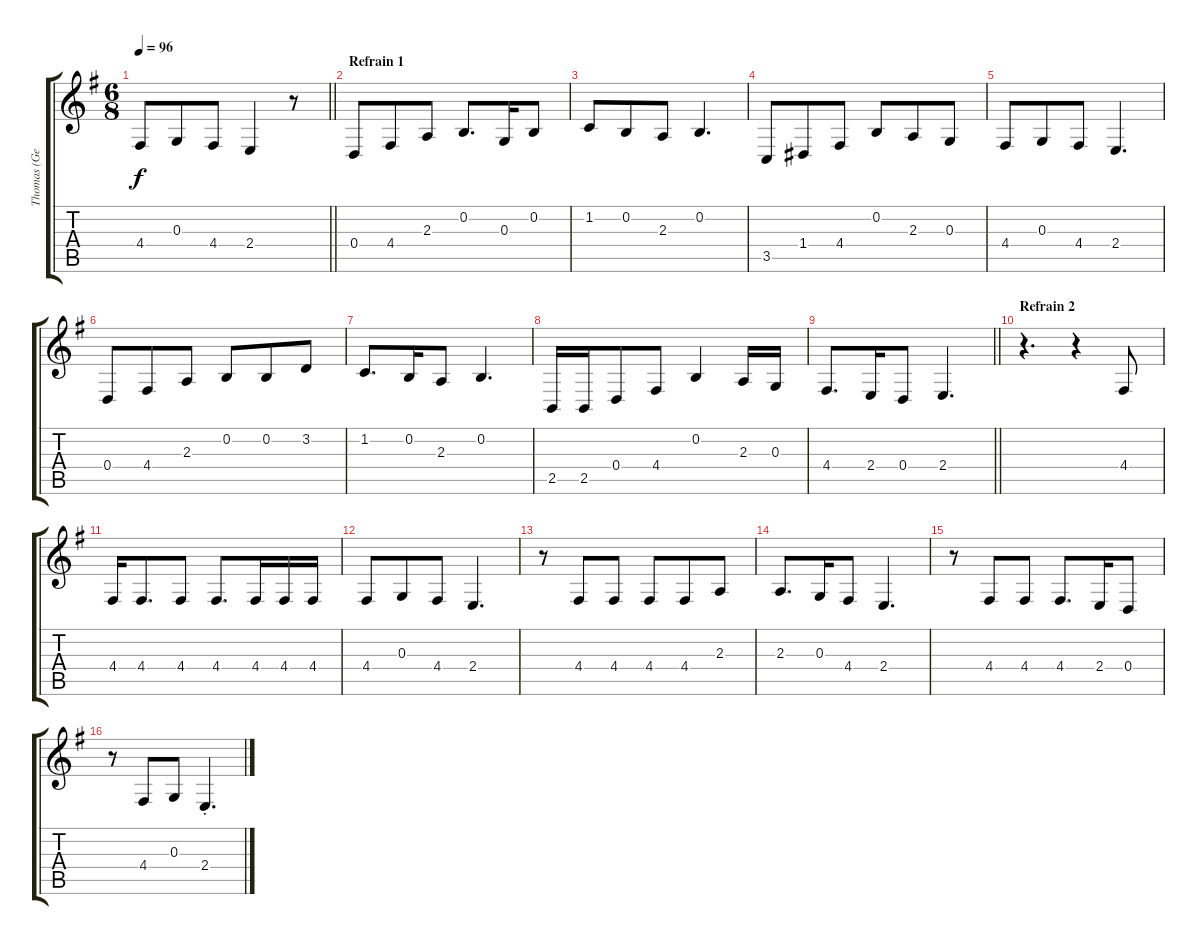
\track ("Thomas (Gesang)" "Thomas (Ge") {instrument tenorsax}
\staff {score tabs}
\tuning (E4 B3 G3 D3 A2 E2) {hide}
\ts (6 8)
\tempo 96
\clef g2
\barLineRight lightlight
\ks g
4.4.8{dy f} 0.3.8 4.4.8 2.4.4 r.8 |
\section ("" "Refrain 1")
0.4.8 4.4.8 2.3.8 0.2.8{d} 0.3.16 0.2.8 |
1.2.8 0.2.8 2.3.8 0.2.4{d} |
3.5.8 1.4.8 4.4.8 0.2.8 2.3.8 0.3.8 |
4.4.8 0.3.8 4.4.8 2.4.4{d} |
0.4.8 4.4.8 2.3.8 0.2.8 0.2.8 3.2.8 |
1.2.8{d} 0.2.16 2.3.8 0.2.4{d} |
2.5.16 2.5.16 0.4.8 4.4.8 0.2.4 2.3.16 0.3.16 |
\barLineRight lightlight
4.4.8{d} 2.4.16 0.4.8 2.4.4{d} |
\section ("" "Refrain 2")
r.4{d} r.4 4.4.8 |
4.4.16 4.4.8{d} 4.4.8 4.4.8{d} 4.4.16 4.4.16 4.4.16 |
4.4.8 0.3.8 4.4.8 2.4.4{d} |
r.8 4.4.8 4.4.8 4.4.8 4.4.8 2.3.8 |
2.3.8{d} 0.3.16 4.4.8 2.4.4{d} |
r.8 4.4.8 4.4.8 4.4.8{d} 2.4.16 0.4.8 |
r.8 4.4.8 0.3.8 2.4{st}.4{d}
